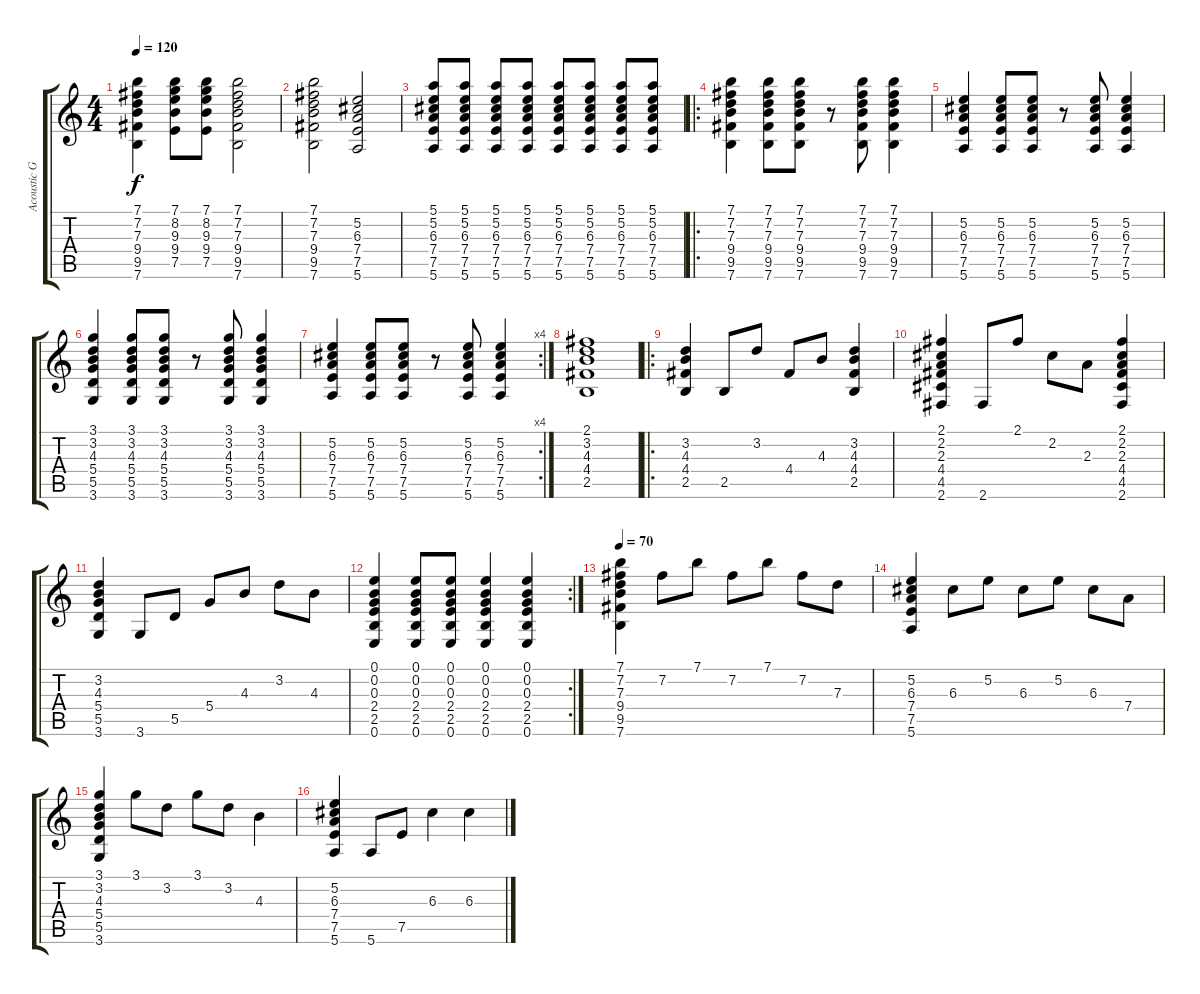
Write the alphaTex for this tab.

\track ("Acoustic Guitar" "Acoustic G") {instrument acousticguitarsteel}
\staff {score tabs}
\tuning (E4 B3 G3 D3 A2 E2) {hide}
\ts (4 4)
\tempo 120
\clef g2
\ks c
(7.1 7.2 7.3 9.4 9.5 7.6).4{dy f} (7.1 8.2 9.3 9.4 7.5).8 (7.1 8.2 9.3 9.4 7.5).8 (7.1 7.2 7.3 9.4 9.5 7.6).2 |
(7.1 7.2 7.3 9.4 9.5 7.6).2 (5.2 6.3 7.4 7.5 5.6).2 |
(5.1 5.2 6.3 7.4 7.5 5.6).8 (5.1 5.2 6.3 7.4 7.5 5.6).8 (5.1 5.2 6.3 7.4 7.5 5.6).8 (5.1 5.2 6.3 7.4 7.5 5.6).8 (5.1 5.2 6.3 7.4 7.5 5.6).8 (5.1 5.2 6.3 7.4 7.5 5.6).8 (5.1 5.2 6.3 7.4 7.5 5.6).8 (5.1 5.2 6.3 7.4 7.5 5.6).8 |
\ro
(7.1 7.2 7.3 9.4 9.5 7.6).4 (7.1 7.2 7.3 9.4 9.5 7.6).8 (7.1 7.2 7.3 9.4 9.5 7.6).8 r.8 (7.1 7.2 7.3 9.4 9.5 7.6).8 (7.1 7.2 7.3 9.4 9.5 7.6).4 |
(5.2 6.3 7.4 7.5 5.6).4 (5.2 6.3 7.4 7.5 5.6).8 (5.2 6.3 7.4 7.5 5.6).8 r.8 (5.2 6.3 7.4 7.5 5.6).8 (5.2 6.3 7.4 7.5 5.6).4 |
(3.1 3.2 4.3 5.4 5.5 3.6).4 (3.1 3.2 4.3 5.4 5.5 3.6).8 (3.1 3.2 4.3 5.4 5.5 3.6).8 r.8 (3.1 3.2 4.3 5.4 5.5 3.6).8 (3.1 3.2 4.3 5.4 5.5 3.6).4 |
\rc 4
(5.2 6.3 7.4 7.5 5.6).4 (5.2 6.3 7.4 7.5 5.6).8 (5.2 6.3 7.4 7.5 5.6).8 r.8 (5.2 6.3 7.4 7.5 5.6).8 (5.2 6.3 7.4 7.5 5.6).4 |
(2.1 3.2 4.3 4.4 2.5).1 |
\ro
(3.2 4.3 4.4 2.5).4 2.5.8 3.2.8 4.4.8 4.3.8 (3.2 4.3 4.4 2.5).4 |
(2.1 2.2 2.3 4.4 4.5 2.6).4 2.6.8 2.1.8 2.2.8 2.3.8 (2.1 2.2 2.3 4.4 4.5 2.6).4 |
(3.2 4.3 5.4 5.5 3.6).4 3.6.8 5.5.8 5.4.8 4.3.8 3.2.8 4.3.8 |
\rc 2
(0.1 0.2 0.3 2.4 2.5 0.6).4 (0.1 0.2 0.3 2.4 2.5 0.6).8 (0.1 0.2 0.3 2.4 2.5 0.6).8 (0.1 0.2 0.3 2.4 2.5 0.6).4 (0.1 0.2 0.3 2.4 2.5 0.6).4 |
\tempo 70
(7.1 7.2 7.3 9.4 9.5 7.6).4 7.2.8 7.1.8 7.2.8 7.1.8 7.2.8 7.3.8 |
(5.2 6.3 7.4 7.5 5.6).4 6.3.8 5.2.8 6.3.8 5.2.8 6.3.8 7.4.8 |
(3.1 3.2 4.3 5.4 5.5 3.6).4 3.1.8 3.2.8 3.1.8 3.2.8 4.3.4 |
(5.2 6.3 7.4 7.5 5.6).4 5.6.8 7.5.8 6.3.4 6.3.4
